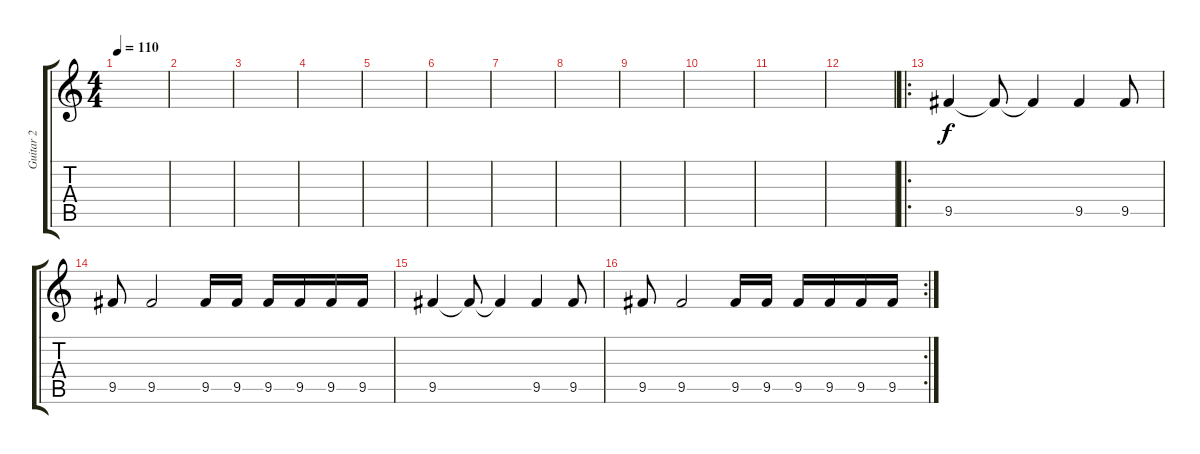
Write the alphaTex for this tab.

\track ("Guitar 2" "Guitar 2") {instrument electricguitarmuted}
\staff {score tabs}
\tuning (E4 B3 G3 D3 A2 E2) {hide}
\ts (4 4)
\tempo 110
\clef g2
\ks c
|
|
|
|
|
|
|
|
|
|
|
|
\ro
9.5.4 9.5{t}.8 9.5{t}.4 9.5.4 9.5.8 |
9.5.8 9.5.2 9.5.16 9.5.16 9.5.16 9.5.16 9.5.16 9.5.16 |
9.5.4 9.5{t}.8 9.5{t}.4 9.5.4 9.5.8 |
\rc 2
9.5.8 9.5.2 9.5.16 9.5.16 9.5.16 9.5.16 9.5.16 9.5.16
